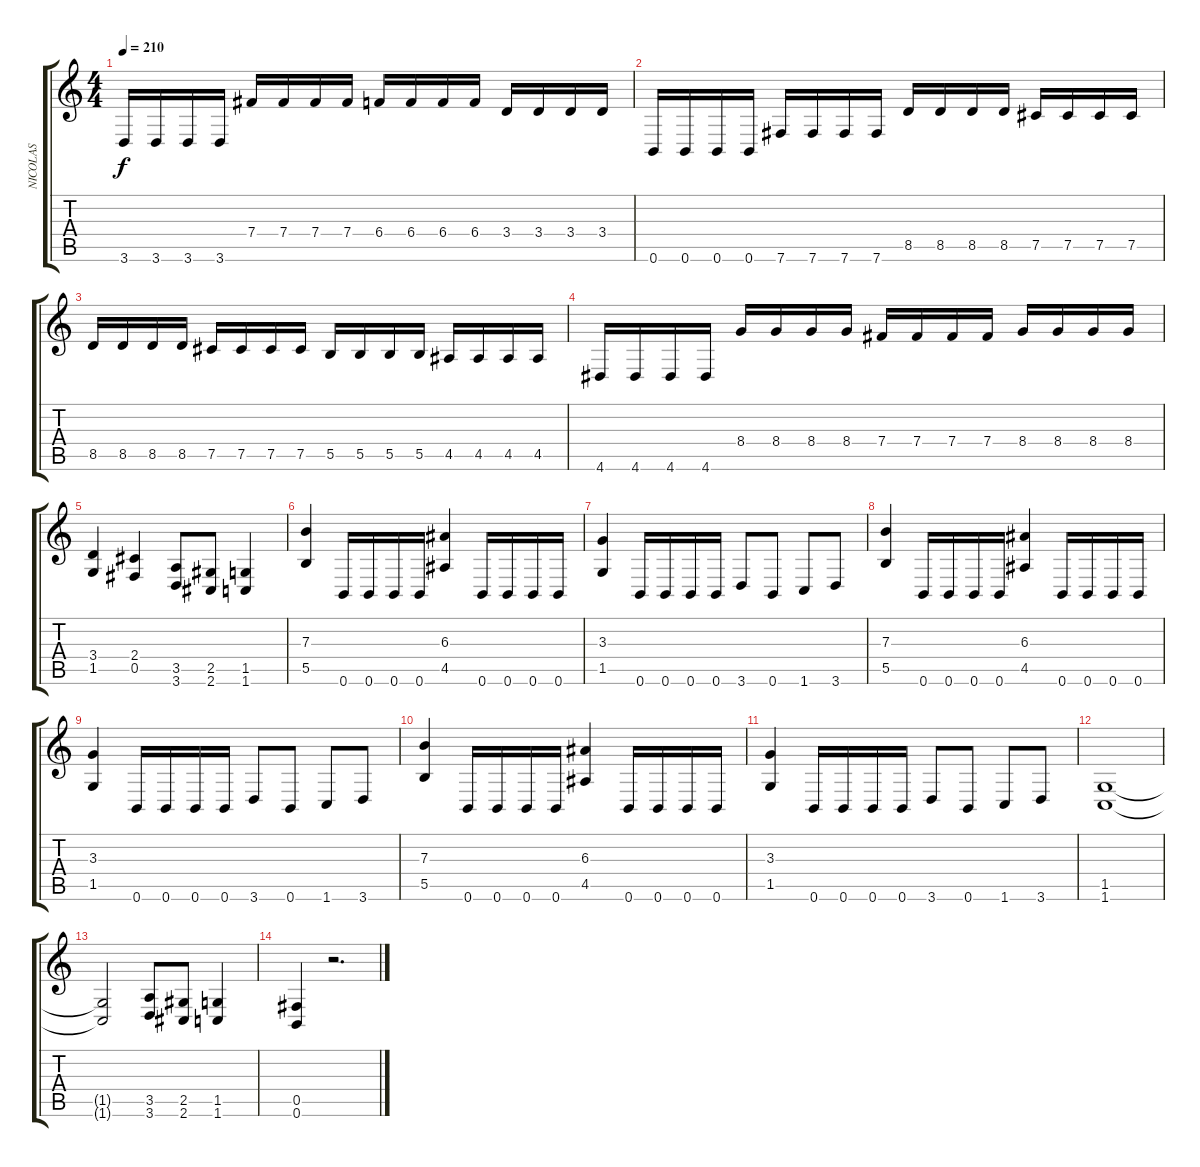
\track ("NICOLAS" "NICOLAS") {instrument overdrivenguitar}
\staff {score tabs}
\tuning (Db4 Ab3 E3 B2 Gb2 B1) {hide}
\ts (4 4)
\tempo 210
\clef g2
\ks c
3.6.16{dy f} 3.6.16 3.6.16 3.6.16 7.4.16 7.4.16 7.4.16 7.4.16 6.4.16 6.4.16 6.4.16 6.4.16 3.4.16 3.4.16 3.4.16 3.4.16 |
0.6.16 0.6.16 0.6.16 0.6.16 7.6.16 7.6.16 7.6.16 7.6.16 8.5.16 8.5.16 8.5.16 8.5.16 7.5.16 7.5.16 7.5.16 7.5.16 |
8.5.16 8.5.16 8.5.16 8.5.16 7.5.16 7.5.16 7.5.16 7.5.16 5.5.16 5.5.16 5.5.16 5.5.16 4.5.16 4.5.16 4.5.16 4.5.16 |
4.6.16 4.6.16 4.6.16 4.6.16 8.4.16 8.4.16 8.4.16 8.4.16 7.4.16 7.4.16 7.4.16 7.4.16 8.4.16 8.4.16 8.4.16 8.4.16 |
(3.4 1.5).4 (2.4 0.5).4 (3.5 3.6).8 (2.5 2.6).8 (1.5 1.6).4 |
(7.3 5.5).4 0.6.16 0.6.16 0.6.16 0.6.16 (6.3 4.5).4 0.6.16 0.6.16 0.6.16 0.6.16 |
(3.3 1.5).4 0.6.16 0.6.16 0.6.16 0.6.16 3.6.8 0.6.8 1.6.8 3.6.8 |
(7.3 5.5).4 0.6.16 0.6.16 0.6.16 0.6.16 (6.3 4.5).4 0.6.16 0.6.16 0.6.16 0.6.16 |
(3.3 1.5).4 0.6.16 0.6.16 0.6.16 0.6.16 3.6.8 0.6.8 1.6.8 3.6.8 |
(7.3 5.5).4 0.6.16 0.6.16 0.6.16 0.6.16 (6.3 4.5).4 0.6.16 0.6.16 0.6.16 0.6.16 |
(3.3 1.5).4 0.6.16 0.6.16 0.6.16 0.6.16 3.6.8 0.6.8 1.6.8 3.6.8 |
(1.5 1.6).1 |
(1.5{t} 1.6{t}).2 (3.5 3.6).8 (2.5 2.6).8 (1.5 1.6).4 |
(0.5 0.6).4 r.2{d}
